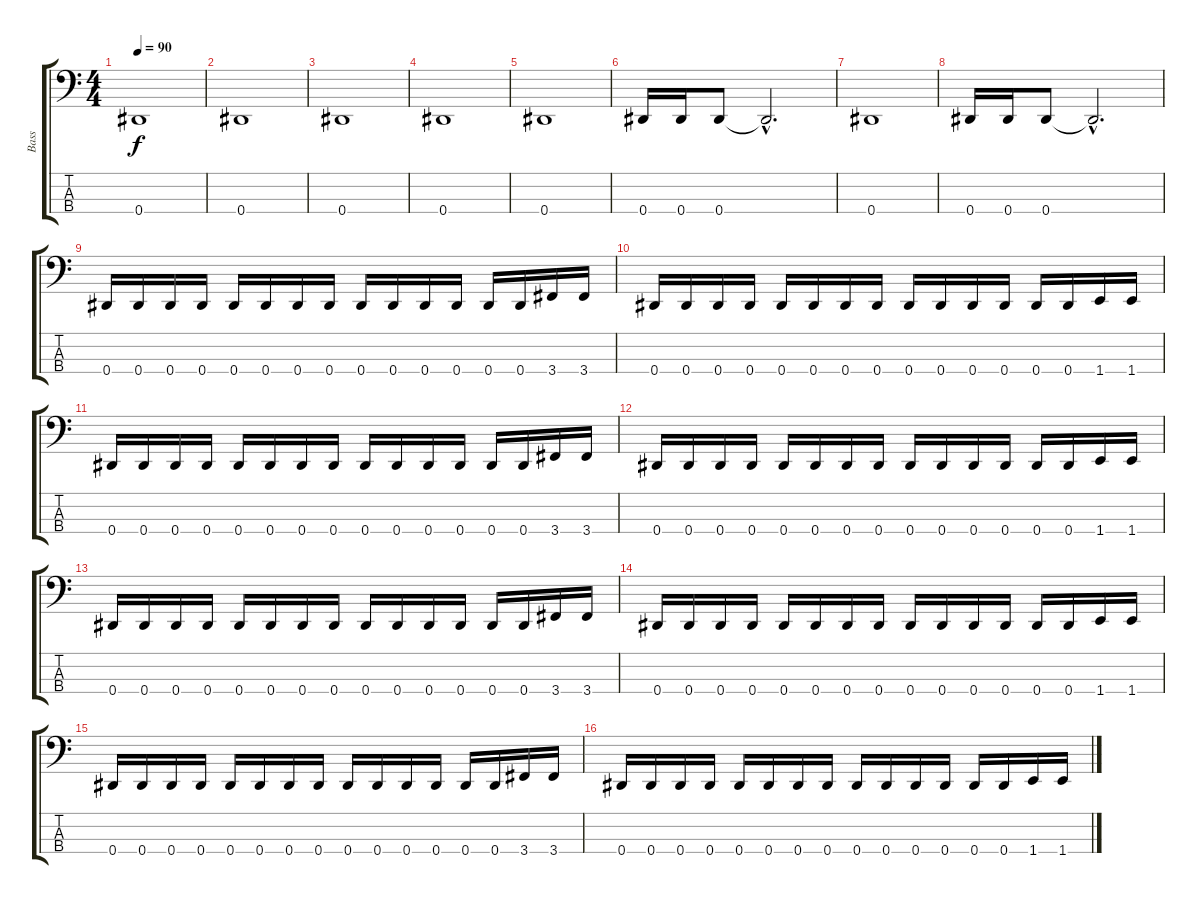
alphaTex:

\track ("Bass" "Bass") {instrument electricbassfinger}
\staff {score tabs}
\tuning (Gb2 Db2 Ab1 Eb1) {hide}
\ts (4 4)
\tempo 90
\clef f4
\ks c
0.4.1{dy f instrument electricbassfinger} |
0.4.1 |
0.4.1 |
0.4.1 |
0.4.1 |
0.4.16 0.4.16 0.4.8 0.4{hac t}.2{d} |
0.4.1 |
0.4.16 0.4.16 0.4.8 0.4{hac t}.2{d} |
0.4.16 0.4.16 0.4.16 0.4.16 0.4.16 0.4.16 0.4.16 0.4.16 0.4.16 0.4.16 0.4.16 0.4.16 0.4.16 0.4.16 3.4.16 3.4.16 |
0.4.16 0.4.16 0.4.16 0.4.16 0.4.16 0.4.16 0.4.16 0.4.16 0.4.16 0.4.16 0.4.16 0.4.16 0.4.16 0.4.16 1.4.16 1.4.16 |
0.4.16 0.4.16 0.4.16 0.4.16 0.4.16 0.4.16 0.4.16 0.4.16 0.4.16 0.4.16 0.4.16 0.4.16 0.4.16 0.4.16 3.4.16 3.4.16 |
0.4.16 0.4.16 0.4.16 0.4.16 0.4.16 0.4.16 0.4.16 0.4.16 0.4.16 0.4.16 0.4.16 0.4.16 0.4.16 0.4.16 1.4.16 1.4.16 |
0.4.16 0.4.16 0.4.16 0.4.16 0.4.16 0.4.16 0.4.16 0.4.16 0.4.16 0.4.16 0.4.16 0.4.16 0.4.16 0.4.16 3.4.16 3.4.16 |
0.4.16 0.4.16 0.4.16 0.4.16 0.4.16 0.4.16 0.4.16 0.4.16 0.4.16 0.4.16 0.4.16 0.4.16 0.4.16 0.4.16 1.4.16 1.4.16 |
0.4.16 0.4.16 0.4.16 0.4.16 0.4.16 0.4.16 0.4.16 0.4.16 0.4.16 0.4.16 0.4.16 0.4.16 0.4.16 0.4.16 3.4.16 3.4.16 |
0.4.16 0.4.16 0.4.16 0.4.16 0.4.16 0.4.16 0.4.16 0.4.16 0.4.16 0.4.16 0.4.16 0.4.16 0.4.16 0.4.16 1.4.16 1.4.16
